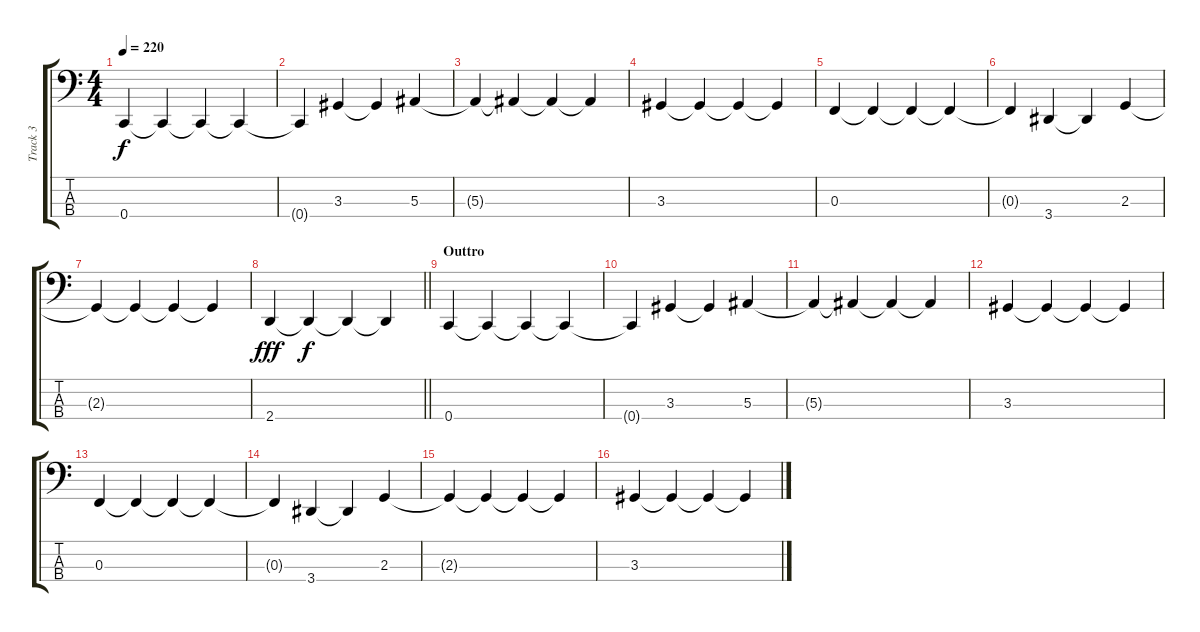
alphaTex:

\track ("Track 3" "Track 3") {instrument electricbasspick}
\staff {score tabs}
\tuning (Eb2 Bb1 F1 C1) {hide}
\ts (4 4)
\tempo 220
\clef f4
\ks c
0.4.4{dy f} 0.4{t}.4 0.4{t}.4 0.4{t}.4 |
0.4{t}.4 3.3.4 3.3{t}.4 5.3.4 |
5.3{t}.4 5.3{t}.4 5.3{t}.4 5.3{t}.4 |
3.3.4 3.3{t}.4 3.3{t}.4 3.3{t}.4 |
0.3.4 0.3{t}.4 0.3{t}.4 0.3{t}.4 |
0.3{t}.4 3.4.4 3.4{t}.4 2.3.4 |
2.3{t}.4 2.3{t}.4 2.3{t}.4 2.3{t}.4 |
\barLineRight lightlight
2.4.4{dy fff} 2.4{t}.4{dy f} 2.4{t}.4 2.4{t}.4 |
\section ("" "Outtro")
0.4.4 0.4{t}.4 0.4{t}.4 0.4{t}.4 |
0.4{t}.4 3.3.4 3.3{t}.4 5.3.4 |
5.3{t}.4 5.3{t}.4 5.3{t}.4 5.3{t}.4 |
3.3.4 3.3{t}.4 3.3{t}.4 3.3{t}.4 |
0.3.4 0.3{t}.4 0.3{t}.4 0.3{t}.4 |
0.3{t}.4 3.4.4 3.4{t}.4 2.3.4 |
2.3{t}.4 2.3{t}.4 2.3{t}.4 2.3{t}.4 |
3.3.4 3.3{t}.4 3.3{t}.4 3.3{t}.4
